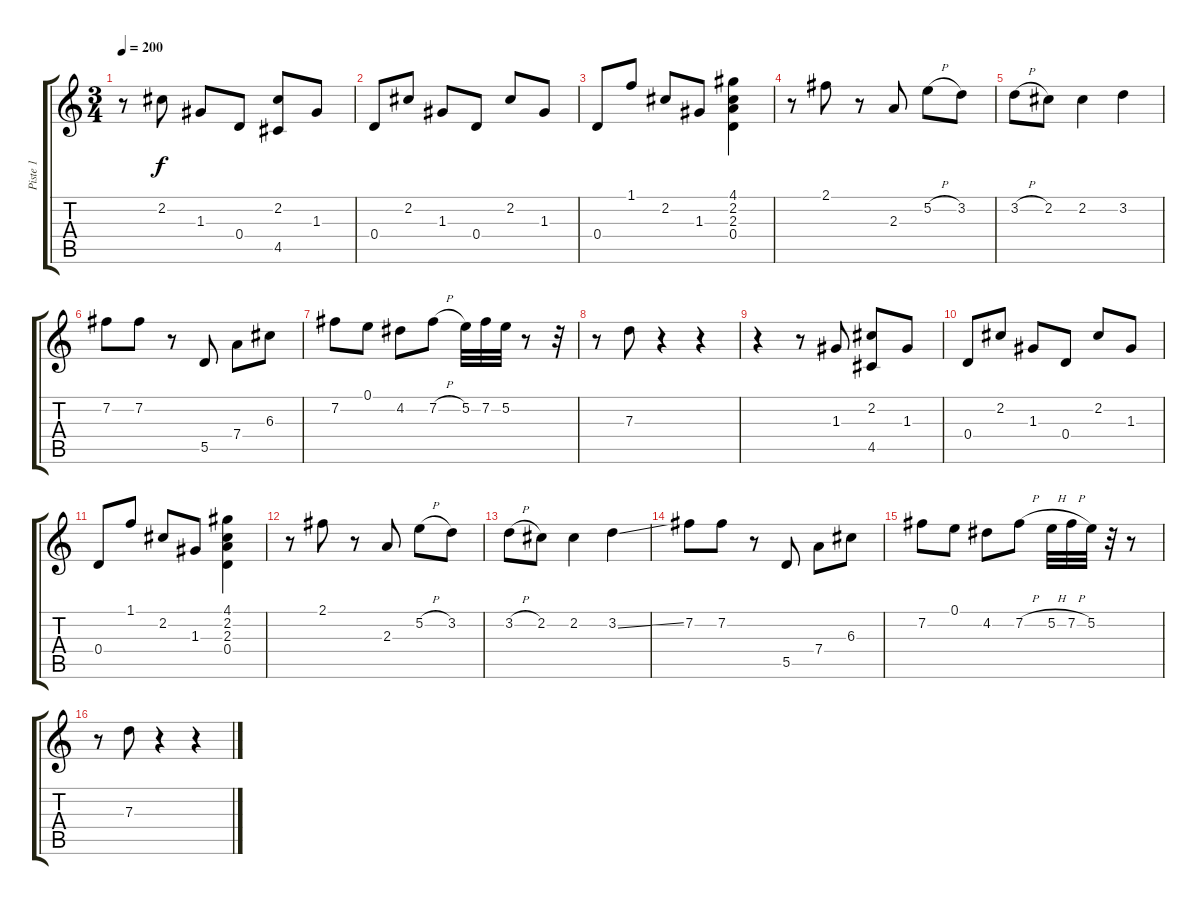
\track ("Piste 1" "Piste 1") {instrument acousticguitarnylon}
\staff {score tabs}
\tuning (E4 B3 G3 D3 A2 E2) {hide}
\ts (3 4)
\tempo 200
\clef g2
\ks c
r.8{dy f instrument acousticguitarnylon} 2.2.8 1.3.8 0.4.8 (2.2 4.5).8 1.3.8 |
0.4.8 2.2.8 1.3.8 0.4.8 2.2.8 1.3.8 |
0.4.8 1.1.8 2.2.8 1.3.8 (4.1 2.2 2.3 0.4).4 |
r.8 2.1.8 r.8 2.3.8 5.2{h}.8 3.2.8 |
3.2{h}.8 2.2.8 2.2.4 3.2.4 |
7.2.8 7.2.8 r.8 5.5.8 7.4.8 6.3.8 |
7.2.8 0.1.8 4.2.8 7.2{h}.8 5.2.32 7.2.32 5.2.32 r.8 r.32 |
r.8 7.3.8 r.4 r.4 |
r.4 r.8 1.3.8 (2.2 4.5).8 1.3.8 |
0.4.8 2.2.8 1.3.8 0.4.8 2.2.8 1.3.8 |
0.4.8 1.1.8 2.2.8 1.3.8 (4.1 2.2 2.3 0.4).4 |
r.8 2.1.8 r.8 2.3.8 5.2{h}.8 3.2.8 |
3.2{h}.8 2.2.8 2.2.4 3.2{ss}.4 |
7.2.8 7.2.8 r.8 5.5.8 7.4.8 6.3.8 |
7.2.8 0.1.8 4.2.8 7.2{h}.8 5.2{h}.32 7.2{h}.32 5.2.32 r.32 r.8 |
r.8 7.3.8 r.4 r.4
